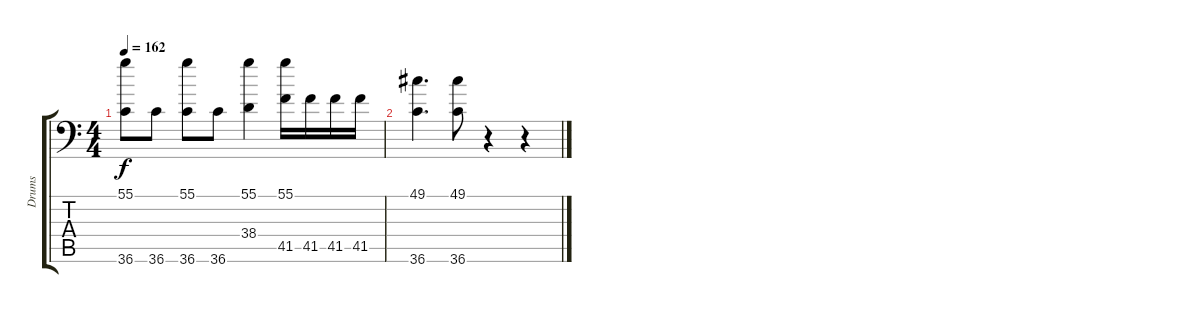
\track ("Drums" "Drums") {instrument acousticgrandpiano}
\staff {score tabs}
\tuning (C-1 C-1 C-1 C-1 C-1 C-1) {hide}
\ts (4 4)
\tempo 162
\clef f4
\ks c
(55.1 36.6).8{dy f} 36.6.8 (55.1 36.6).8 36.6.8 (55.1 38.4).4 (55.1 41.5).16 41.5.16 41.5.16 41.5.16 |
(49.1 36.6).4{d} (49.1 36.6).8 r.4 r.4
